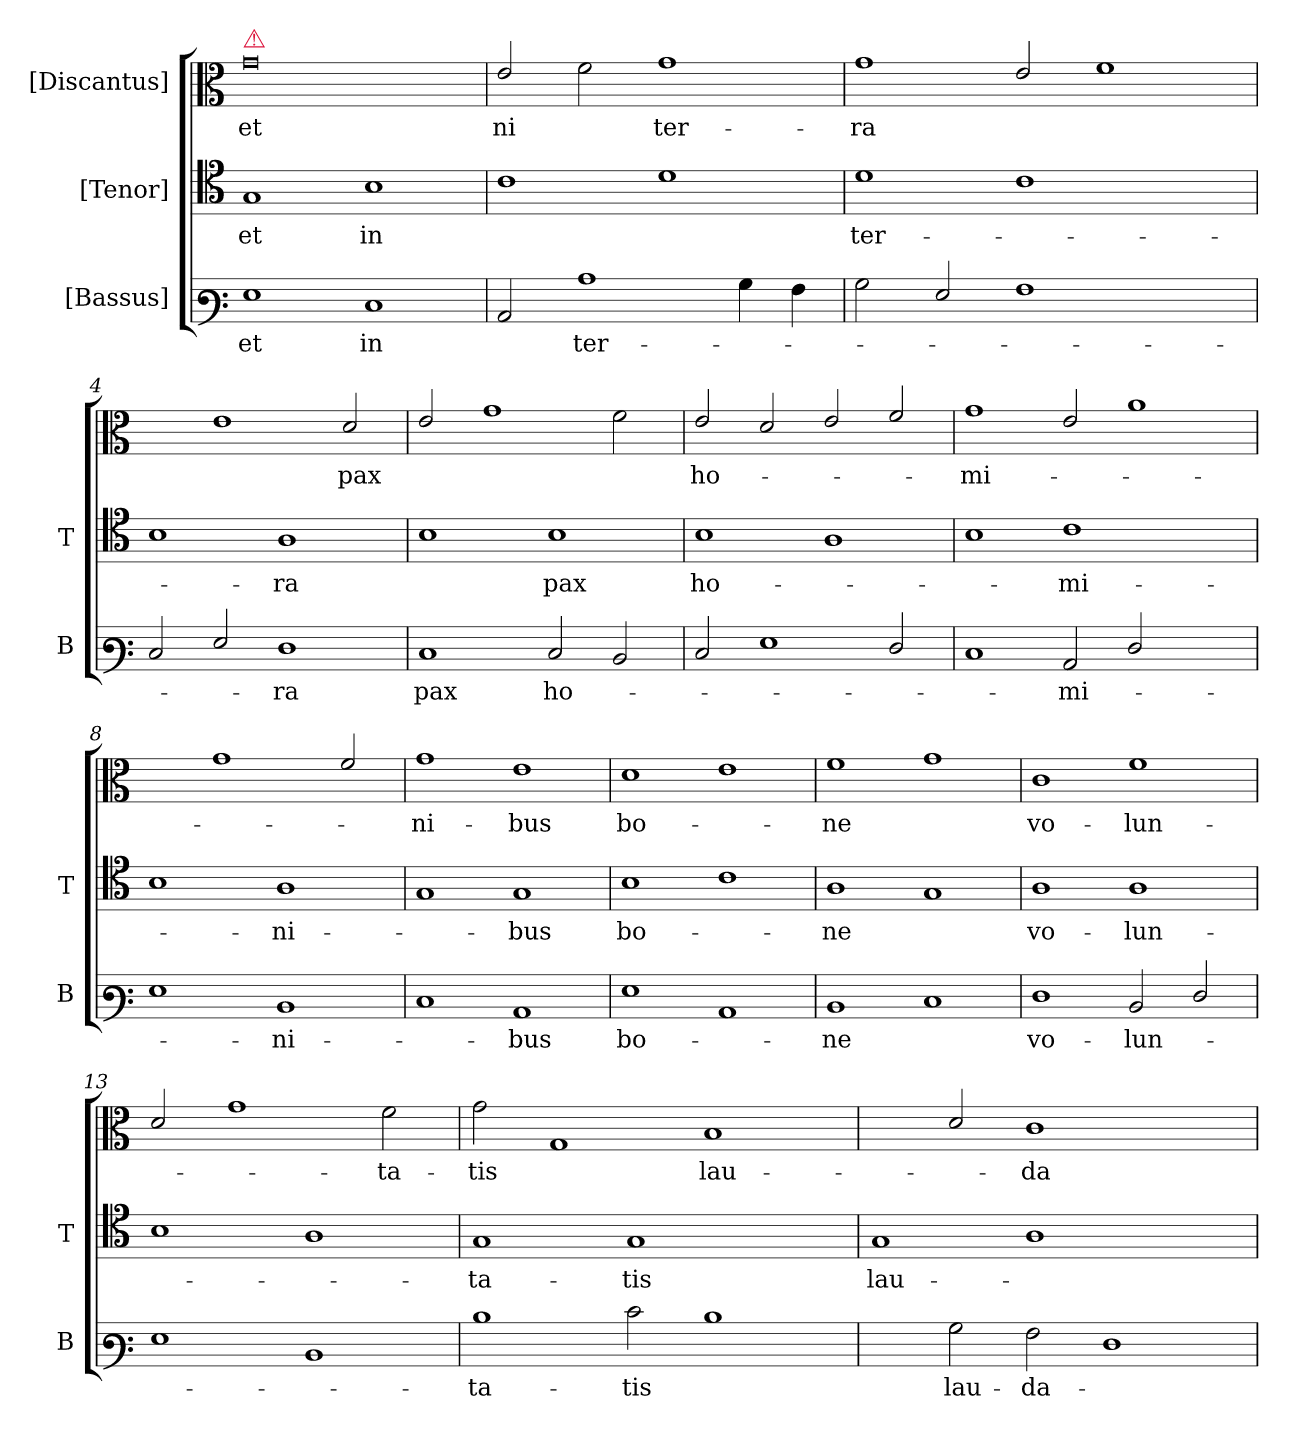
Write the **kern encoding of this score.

**kern	**text	**kern	**text	**kern	**text
*part3	*part3	*part2	*part2	*part1	*part1
*staff3	*staff3	*staff2	*staff2	*staff1	*staff1
*I"[Bassus]	*	*I"[Tenor]	*	*I"[Discantus]	*
*I'B	*	*I'T	*	*	*
*clefF3	*	*clefC4	*	*clefC3	*
*k[]	*	*k[]	*	*k[]	*
*C:	*	*C:	*	*C:	*
=1	=1	=1	=1	=1	=1
!	!	!	!	!LO:TX:a:color=crimson:t=⚠	!
1G	et	1G	et	0g	et
1E	in	1B	in	.	.
=2	=2	=2	=2	=2	=2
2C/	.	1c	.	2e/	ni
1c	ter-	.	.	2f\	.
.	.	1d	.	1g	ter-
4B\	.	.	.	.	.
4A\	.	.	.	.	.
=3	=3	=3	=3	=3	=3
2B\	.	1d	ter-	1g	-ra
2G/	.	.	.	.	.
1A	.	1c	.	2e/	.
.	.	.	.	1f	.
2ryy	.	2ryy	.	.	.
=4	=4	=4	=4	=4	=4
2E/	.	1B	.	2ryy	.
2G/	.	.	.	1e	.
1F	-ra	1A	-ra	.	.
.	.	.	.	2d/	pax
=5	=5	=5	=5	=5	=5
1E	pax	1B	.	2e/	.
.	.	.	.	1g	.
2E/	ho-	1B	pax	.	.
2D/	.	.	.	2f\	.
=6	=6	=6	=6	=6	=6
2E/	.	1B	ho-	2e/	ho-
1G	.	.	.	2d/	.
.	.	1A	.	2e/	.
2F/	.	.	.	2f/	.
=7	=7	=7	=7	=7	=7
1E	.	1B	.	1g	-mi-
2C/	-mi-	1c	-mi-	2e/	.
2F/	.	.	.	1a	.
2ryy	.	2ryy	.	.	.
=8	=8	=8	=8	=8	=8
1G	.	1B	.	2ryy	.
.	.	.	.	1g	.
1D	-ni-	1A	-ni-	.	.
.	.	.	.	2f/	.
=9	=9	=9	=9	=9	=9
1E	.	1G	.	1g	-ni-
1C	-bus	1G	-bus	1e	-bus
=10	=10	=10	=10	=10	=10
1G	bo-	1B	bo-	1d	bo-
1C	.	1c	.	1e	.
=11	=11	=11	=11	=11	=11
1D	-ne	1A	-ne	1f	-ne
1E	.	1G	.	1g	.
=12	=12	=12	=12	=12	=12
1F	vo-	1A	vo-	1c	vo-
2D/	-lun-	1A	-lun-	1f	-lun-
2F/	.	.	.	.	.
=13	=13	=13	=13	=13	=13
1G	.	1B	.	2d/	.
.	.	.	.	1g	.
1D	.	1A	.	.	.
.	.	.	.	2f\	-ta-
=14	=14	=14	=14	=14	=14
1d	-ta-	1G	-ta-	2g\	-tis
.	.	.	.	1G	.
2e\	-tis	1G	-tis	.	.
1d	.	.	.	1B	lau-
.	.	2ryy	.	.	.
=15	=15	=15	=15	=15	=15
2ryy	.	1G	lau-	2ryy	.
2B\	lau-	.	.	2d/	.
2A\	-da-	1A	.	1c	-da-
1F	.	.	.	.	.
.	.	2ryy	.	2ryy	.
=	=	=	=	=	=
*-	*-	*-	*-	*-	*-
